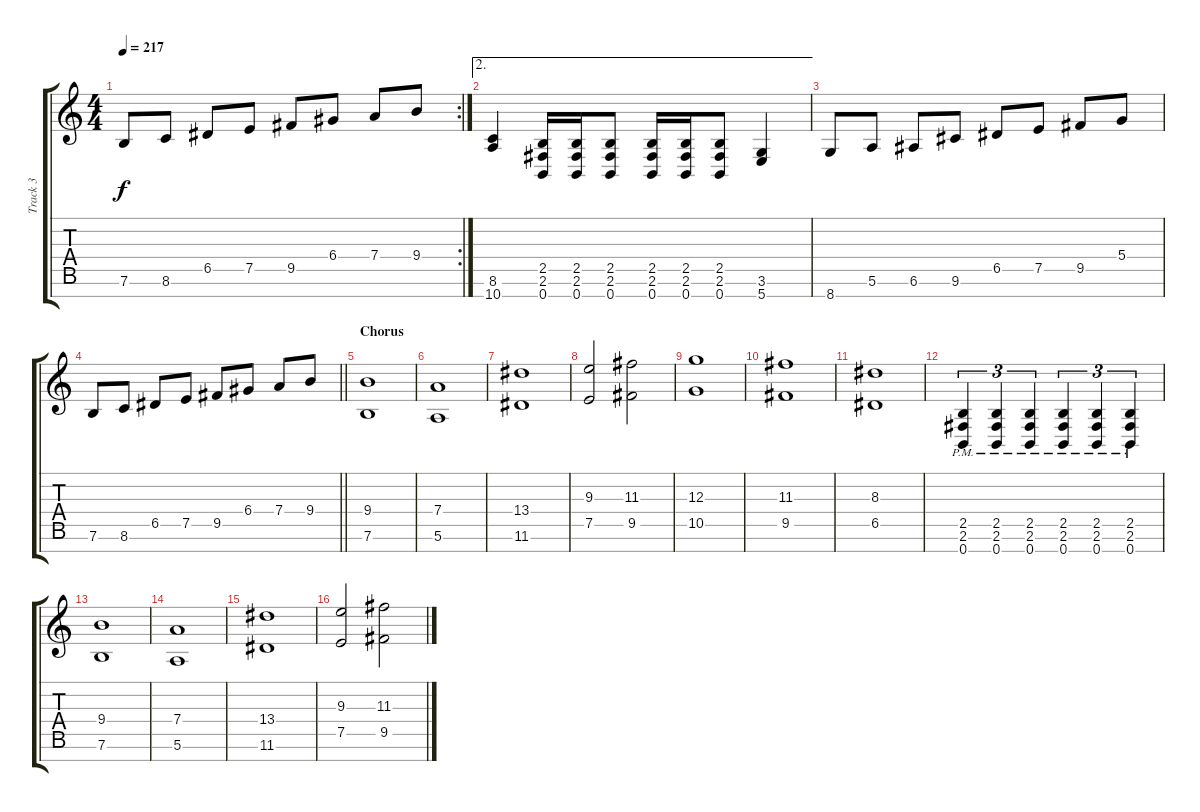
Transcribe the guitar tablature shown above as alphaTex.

\track ("Track 3" "Track 3") {instrument distortionguitar}
\staff {score tabs}
\tuning (E4 B3 G3 D3 A2 E2 B1) {hide}
\rc 2
\ts (4 4)
\tempo 217
\clef g2
\ks c
7.6.8{dy f} 8.6.8 6.5.8 7.5.8 9.5.8 6.4.8 7.4.8 9.4.8 |
\ae 2
(8.6 10.7).4 (2.5 2.6 0.7).16 (2.5 2.6 0.7).16 (2.5 2.6 0.7).8 (2.5 2.6 0.7).16 (2.5 2.6 0.7).16 (2.5 2.6 0.7).8 (3.6 5.7).4 |
8.7.8 5.6.8 6.6.8 9.6.8 6.5.8 7.5.8 9.5.8 5.4.8 |
\barLineRight lightlight
7.6.8 8.6.8 6.5.8 7.5.8 9.5.8 6.4.8 7.4.8 9.4.8 |
\section ("" "Chorus")
(9.4 7.6).1 |
(7.4 5.6).1 |
(13.4 11.6).1 |
(9.3 7.5).2 (11.3 9.5).2 |
(12.3 10.5).1 |
(11.3 9.5).1 |
(8.3 6.5).1 |
(2.5{pm} 2.6{pm} 0.7{pm}).4{tu (3 2)} (2.5{pm} 2.6{pm} 0.7{pm}).4{tu (3 2)} (2.5{pm} 2.6{pm} 0.7{pm}).4{tu (3 2)} (2.5{pm} 2.6{pm} 0.7{pm}).4{tu (3 2)} (2.5{pm} 2.6{pm} 0.7{pm}).4{tu (3 2)} (2.5{pm} 2.6{pm} 0.7{pm}).4{tu (3 2)} |
(9.4 7.6).1 |
(7.4 5.6).1 |
(13.4 11.6).1 |
(9.3 7.5).2 (11.3 9.5).2
